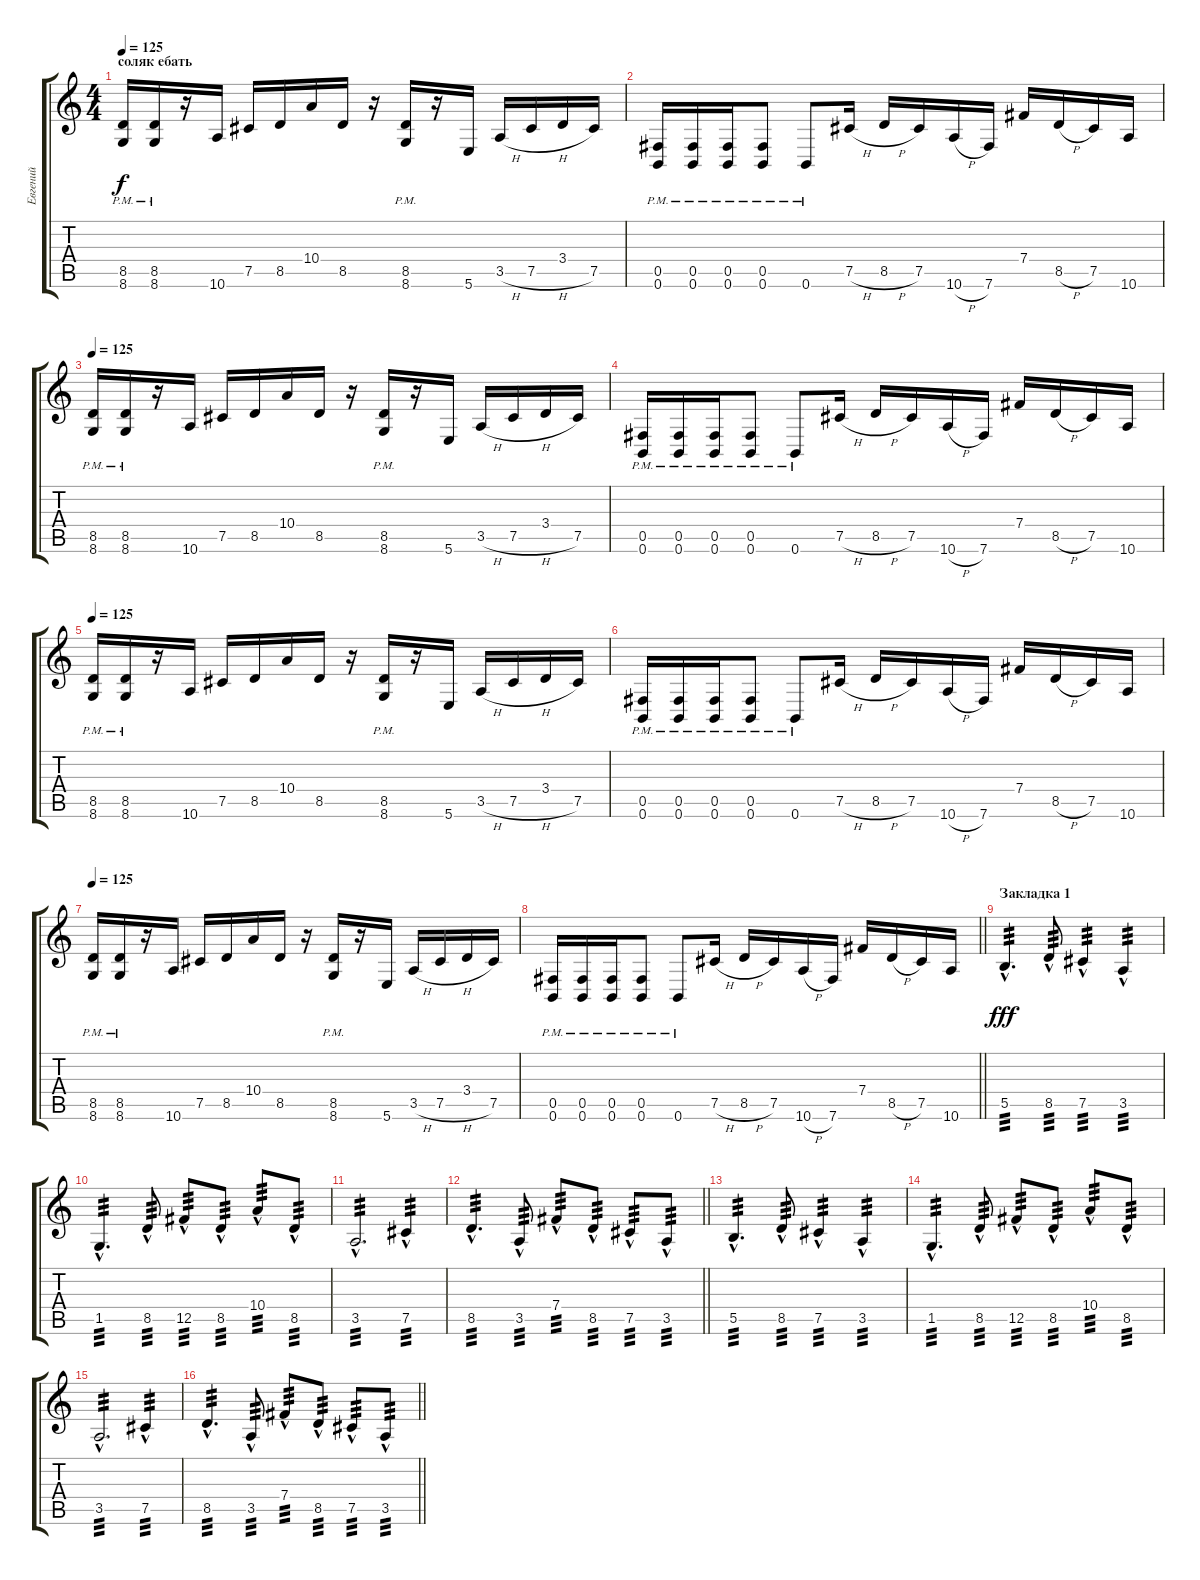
\track ("Евгений" "Евгений") {instrument distortionguitar}
\staff {score tabs}
\tuning (Db4 Ab3 E3 B2 Gb2 B1) {hide}
\ts (4 4)
\section ("" "соляк ебать")
\tempo 125
\clef g2
\ks c
(8.5{pm} 8.6{pm}).16{dy f} (8.5{pm} 8.6{pm}).16 r.16 10.6.16 7.5.16 8.5.16 10.4.16 8.5.16 r.16 (8.5{pm} 8.6{pm}).16 r.16 5.6.16 3.5{h}.16 7.5{h}.16 3.4.16 7.5.16 |
(0.5{pm} 0.6{pm}).16 (0.5{pm} 0.6{pm}).16 (0.5{pm} 0.6{pm}).16 (0.5{pm} 0.6{pm}).8 0.6{pm}.8 7.5{h}.16 8.5{h}.16 7.5.16 10.6{h}.16 7.6.16 7.4.16 8.5{h}.16 7.5.16 10.6.16 |
\tempo 125
(8.5{pm} 8.6{pm}).16 (8.5{pm} 8.6{pm}).16 r.16 10.6.16 7.5.16 8.5.16 10.4.16 8.5.16 r.16 (8.5{pm} 8.6{pm}).16 r.16 5.6.16 3.5{h}.16 7.5{h}.16 3.4.16 7.5.16 |
(0.5{pm} 0.6{pm}).16 (0.5{pm} 0.6{pm}).16 (0.5{pm} 0.6{pm}).16 (0.5{pm} 0.6{pm}).8 0.6{pm}.8 7.5{h}.16 8.5{h}.16 7.5.16 10.6{h}.16 7.6.16 7.4.16 8.5{h}.16 7.5.16 10.6.16 |
\tempo 125
(8.5{pm} 8.6{pm}).16 (8.5{pm} 8.6{pm}).16 r.16 10.6.16 7.5.16 8.5.16 10.4.16 8.5.16 r.16 (8.5{pm} 8.6{pm}).16 r.16 5.6.16 3.5{h}.16 7.5{h}.16 3.4.16 7.5.16 |
(0.5{pm} 0.6{pm}).16 (0.5{pm} 0.6{pm}).16 (0.5{pm} 0.6{pm}).16 (0.5{pm} 0.6{pm}).8 0.6{pm}.8 7.5{h}.16 8.5{h}.16 7.5.16 10.6{h}.16 7.6.16 7.4.16 8.5{h}.16 7.5.16 10.6.16 |
\tempo 125
(8.5{pm} 8.6{pm}).16 (8.5{pm} 8.6{pm}).16 r.16 10.6.16 7.5.16 8.5.16 10.4.16 8.5.16 r.16 (8.5{pm} 8.6{pm}).16 r.16 5.6.16 3.5{h}.16 7.5{h}.16 3.4.16 7.5.16 |
\barLineRight lightlight
(0.5{pm} 0.6{pm}).16 (0.5{pm} 0.6{pm}).16 (0.5{pm} 0.6{pm}).16 (0.5{pm} 0.6{pm}).8 0.6{pm}.8 7.5{h}.16 8.5{h}.16 7.5.16 10.6{h}.16 7.6.16 7.4.16 8.5{h}.16 7.5.16 10.6.16 |
\section ("" "Закладка 1")
5.5{hac}.4{d tp 3 dy fff} 8.5{hac}.8{tp 3} 7.5{hac}.4{tp 3} 3.5{hac}.4{tp 3} |
1.5{hac}.4{d tp 3} 8.5{hac}.8{tp 3} 12.5{hac}.8{tp 3} 8.5{hac}.8{tp 3} 10.4{hac}.8{tp 3} 8.5{hac}.8{tp 3} |
3.5{hac}.2{d tp 3} 7.5{hac}.4{tp 3} |
\barLineRight lightlight
8.5{hac}.4{d tp 3} 3.5{hac}.8{tp 3} 7.4{hac}.8{tp 3} 8.5{hac}.8{tp 3} 7.5{hac}.8{tp 3} 3.5{hac}.8{tp 3} |
5.5{hac}.4{d tp 3} 8.5{hac}.8{tp 3} 7.5{hac}.4{tp 3} 3.5{hac}.4{tp 3} |
1.5{hac}.4{d tp 3} 8.5{hac}.8{tp 3} 12.5{hac}.8{tp 3} 8.5{hac}.8{tp 3} 10.4{hac}.8{tp 3} 8.5{hac}.8{tp 3} |
3.5{hac}.2{d tp 3} 7.5{hac}.4{tp 3} |
\barLineRight lightlight
8.5{hac}.4{d tp 3} 3.5{hac}.8{tp 3} 7.4{hac}.8{tp 3} 8.5{hac}.8{tp 3} 7.5{hac}.8{tp 3} 3.5{hac}.8{tp 3}
